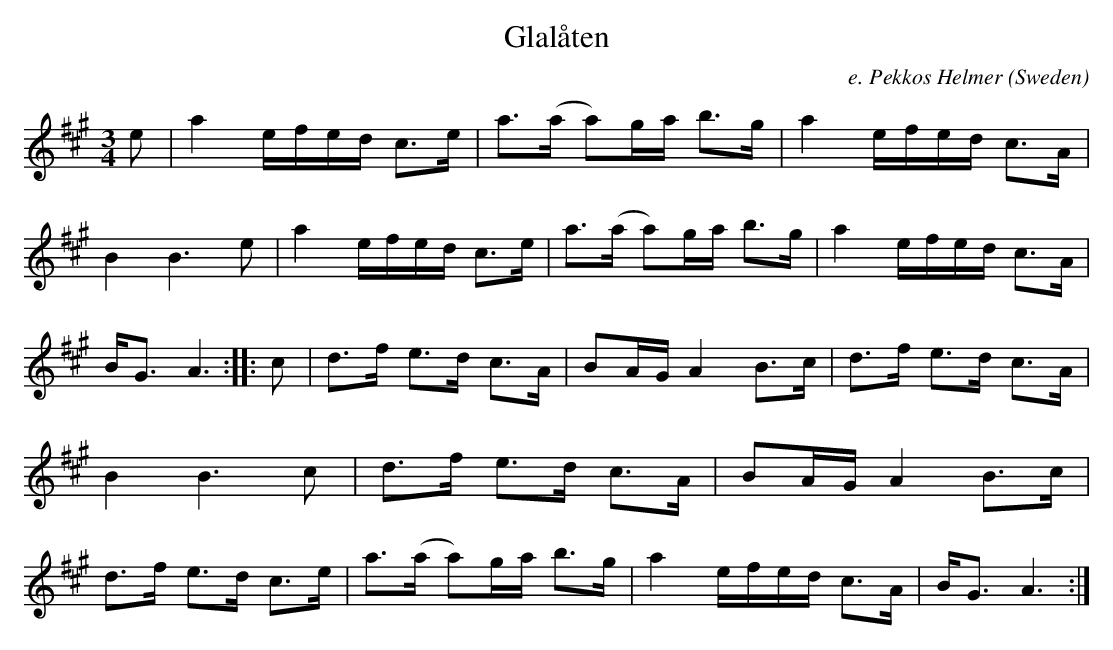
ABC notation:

X:1
T:Glalåten
C:e. Pekkos Helmer
M:3/4
O:Sweden
K:A
e|\
a2 e/f/e/d/ c>e|a>(a a)g/a/ b>g|\
a2 e/f/e/d/ c>A|B2 B3e|\
a2 e/f/e/d/ c>e|a>(a a)g/a/ b>g|\
a2 e/f/e/d/ c>A|B<G A3::\
c|\
d>f e>d c>A|BA/G/ A2 B>c|d>f e>d c>A|B2 B3c|\
d>f e>d c>A|BA/G/ A2 B>c|d>f e>d c>e|\
a>(a a)g/a/ b>g|a2 e/f/e/d/ c>A|B<G A3:|
